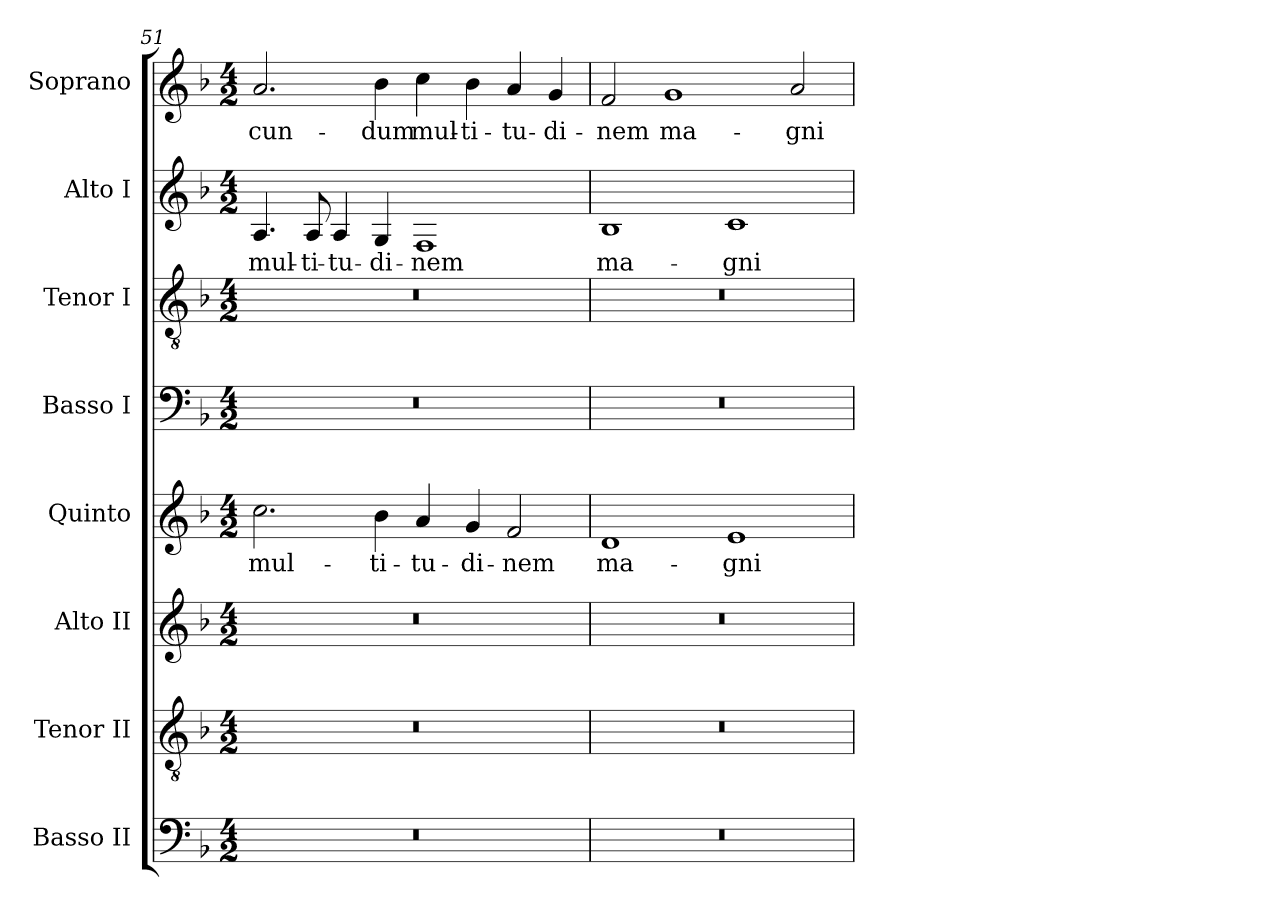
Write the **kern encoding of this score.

**kern	**kern	**kern	**kern	**text	**kern	**kern	**kern	**text	**kern	**text
*part8	*part7	*part6	*part5	*part5	*part4	*part3	*part2	*part2	*part1	*part1
*staff8	*staff7	*staff6	*staff5	*staff5	*staff4	*staff3	*staff2	*staff2	*staff1	*staff1
*I"Basso II	*I"Tenor II	*I"Alto II	*I"Quinto	*	*I"Basso I	*I"Tenor I	*I"Alto I	*	*I"Soprano	*
*I'B. 2	*I'T. 2	*I'A. 2	*I'Q.	*	*I'B. 1	*I'T. 1	*I'A. 1	*	*I'S.	*
!!LO:PB:g=z
*clefF4	*clefGv2	*clefG2	*clefG2	*	*clefF4	*clefGv2	*clefG2	*	*clefG2	*
*	*ITrd7c12	*	*	*	*	*ITrd7c12	*	*	*	*
*k[b-]	*k[b-]	*k[b-]	*k[b-]	*	*k[b-]	*k[b-]	*k[b-]	*	*k[b-]	*
*F:	*F:	*F:	*F:	*	*F:	*F:	*F:	*	*F:	*
*M4/2	*M4/2	*M4/2	*M4/2	*	*M4/2	*M4/2	*M4/2	*	*M4/2	*
=51	=51	=51	=51	=51	=51	=51	=51	=51	=51	=51
!LO:N:vis=1	!LO:N:vis=1	!LO:N:vis=1	!	!	!	!	!	!	!	!
!	!	!	!	!LO:LY:b:color=#000000	!LO:N:vis=1	!LO:N:vis=1	!	!	!	!
!	!	!	!	!	!	!	!	!LO:LY:b:color=#000000	!	!
!	!	!	!	!	!	!	!	!	!	!LO:LY:b:color=#000000
0r	0r	0r	2.cci\	mul-	0r	0r	4.Ai/	mul-	2.ai/	-cun-
!	!	!	!	!	!	!	!	!LO:LY:b:color=#000000	!	!
.	.	.	.	.	.	.	8Ai/	-ti-	.	.
!	!	!	!	!	!	!	!	!LO:LY:b:color=#000000	!	!
.	.	.	.	.	.	.	4Ai/	-tu-	.	.
!	!	!	!	!LO:LY:b:color=#000000	!	!	!	!	!	!
!	!	!	!	!	!	!	!	!LO:LY:b:color=#000000	!	!
!	!	!	!	!	!	!	!	!	!	!LO:LY:b:color=#000000
.	.	.	4b-i\	-ti-	.	.	4Gi/	-di-	4b-i\	-dum
!	!	!	!	!LO:LY:b:color=#000000	!	!	!	!	!	!
!	!	!	!	!	!	!	!	!LO:LY:b:color=#000000	!	!
!	!	!	!	!	!	!	!	!	!	!LO:LY:b:color=#000000
.	.	.	4ai/	-tu-	.	.	1Fi	-nem	4cci\	mul-
!	!	!	!	!LO:LY:b:color=#000000	!	!	!	!	!	!
!	!	!	!	!	!	!	!	!	!	!LO:LY:b:color=#000000
.	.	.	4gi/	-di-	.	.	.	.	4b-i\	-ti-
!	!	!	!	!LO:LY:b:color=#000000	!	!	!	!	!	!
!	!	!	!	!	!	!	!	!	!	!LO:LY:b:color=#000000
.	.	.	2fi/	-nem	.	.	.	.	4ai/	-tu-
!	!	!	!	!	!	!	!	!	!	!LO:LY:b:color=#000000
.	.	.	.	.	.	.	.	.	4gi/	-di-
=52	=52	=52	=52	=52	=52	=52	=52	=52	=52	=52
!LO:N:vis=1	!LO:N:vis=1	!LO:N:vis=1	!	!	!	!	!	!	!	!
!	!	!	!	!LO:LY:b:color=#000000	!LO:N:vis=1	!LO:N:vis=1	!	!	!	!
!	!	!	!	!	!	!	!	!LO:LY:b:color=#000000	!	!
!	!	!	!	!	!	!	!	!	!	!LO:LY:b:color=#000000
0r	0r	0r	1di	ma-	0r	0r	1B-i	ma-	2fi/	-nem
!	!	!	!	!	!	!	!	!	!	!LO:LY:b:color=#000000
.	.	.	.	.	.	.	.	.	1gi	ma-
!	!	!	!	!LO:LY:b:color=#000000	!	!	!	!	!	!
!	!	!	!	!	!	!	!	!LO:LY:b:color=#000000	!	!
.	.	.	1ei	-gni-	.	.	1ci	-gni-	.	.
!	!	!	!	!	!	!	!	!	!	!LO:LY:b:color=#000000
.	.	.	.	.	.	.	.	.	2ai/	-gni-
=	=	=	=	=	=	=	=	=	=	=
*-	*-	*-	*-	*-	*-	*-	*-	*-	*-	*-
